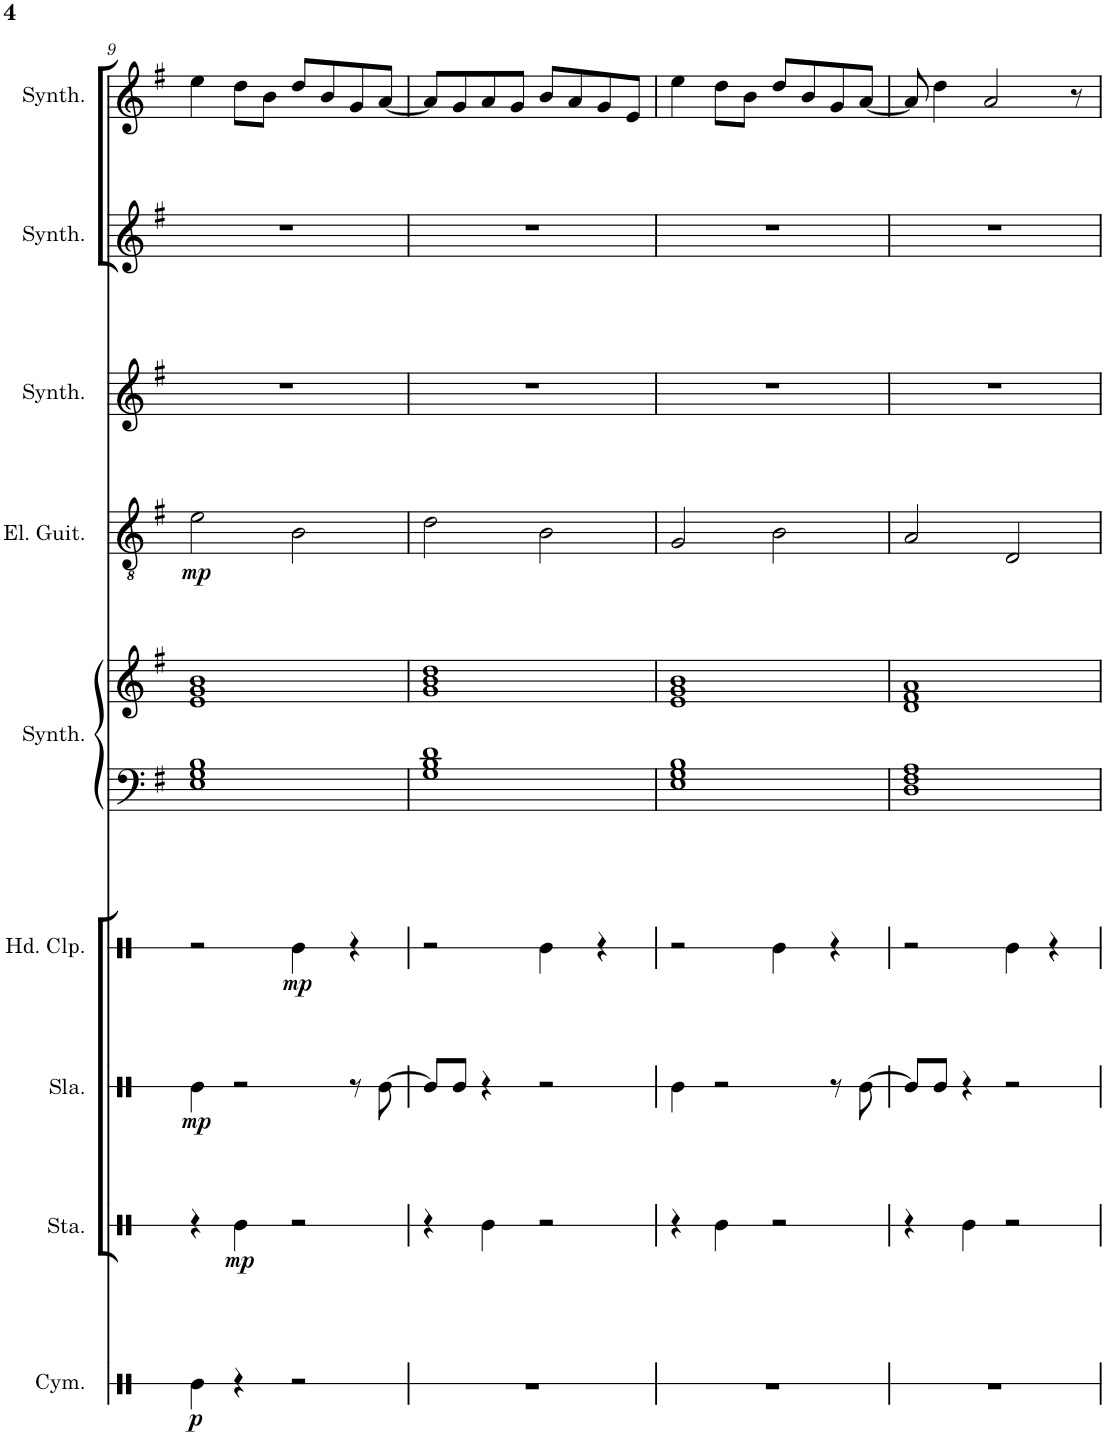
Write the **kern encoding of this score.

**kern	**dynam	**kern	**dynam	**kern	**dynam	**kern	**dynam	**kern	**kern	**kern	**dynam	**kern	**kern	**kern
*part9	*part9	*part8	*part8	*part7	*part7	*part6	*part6	*part5	*part5	*part4	*part4	*part3	*part2	*part1
*staff10	*staff10	*staff9	*staff9	*staff8	*staff8	*staff7	*staff7	*staff6	*staff5	*staff4	*staff4	*staff3	*staff2	*staff1
*I"Cymbal	*	*I"Stamp	*	*I"Slap	*	*I"Hand Clap	*	*I"Atmosphere Synthesizer	*	*I"Electric Guitar	*	*I"Pad Synthesizer	*I"Rain Synthesizer	*I"Square Synthesizer
*I'Cym.	*	*I'Sta.	*	*I'Sla.	*	*I'Hd. Clp.	*	*I'Synth.	*	*I'El. Guit.	*	*I'Synth.	*I'Synth.	*I'Synth.
!!LO:PB:g=z
*clefX	*	*clefX	*	*clefX	*	*clefX	*	*clefF4	*clefG2	*clefGv2	*	*clefG2	*clefG2	*clefG2
*k[]	*	*k[]	*	*k[]	*	*k[]	*	*k[f#]	*k[f#]	*k[f#]	*	*k[f#]	*k[f#]	*k[f#]
*M4/4	*	*M4/4	*	*M4/4	*	*M4/4	*	*M4/4	*M4/4	*M4/4	*	*M4/4	*M4/4	*M4/4
=9	=9	=9	=9	=9	=9	=9	=9	=9	=9	=9	=9	=9	=9	=9
!	!LO:DY:b	!	!	!	!LO:DY:b	!	!	!	!	!	!LO:DY:b	!	!	!
4Re\	p	4r	.	4Re\	mp	2r	.	1E 1G 1B	1e 1g 1b	2e\	mp	1r	1r	4ee\
!	!	!	!LO:DY:b	!	!	!	!	!	!	!	!	!	!	!
4r	.	4Re\	mp	2r	.	.	.	.	.	.	.	.	.	8dd\L
.	.	.	.	.	.	.	.	.	.	.	.	.	.	8b\J
!	!	!	!	!	!	!	!LO:DY:b	!	!	!	!	!	!	!
2r	.	2r	.	.	.	4Re\	mp	.	.	2B\	.	.	.	8dd/L
.	.	.	.	.	.	.	.	.	.	.	.	.	.	8b/
.	.	.	.	8r	.	4r	.	.	.	.	.	.	.	8g/
.	.	.	.	[8Re\	.	.	.	.	.	.	.	.	.	[8a/J
=10	=10	=10	=10	=10	=10	=10	=10	=10	=10	=10	=10	=10	=10	=10
1r	.	4r	.	8Re/L]	.	2r	.	1G 1B 1d	1g 1b 1dd	2d\	.	1r	1r	8a/L]
.	.	.	.	8Re/J	.	.	.	.	.	.	.	.	.	8g/
.	.	4Re\	.	4r	.	.	.	.	.	.	.	.	.	8a/
.	.	.	.	.	.	.	.	.	.	.	.	.	.	8g/J
.	.	2r	.	2r	.	4Re\	.	.	.	2B\	.	.	.	8b/L
.	.	.	.	.	.	.	.	.	.	.	.	.	.	8a/
.	.	.	.	.	.	4r	.	.	.	.	.	.	.	8g/
.	.	.	.	.	.	.	.	.	.	.	.	.	.	8e/J
=11	=11	=11	=11	=11	=11	=11	=11	=11	=11	=11	=11	=11	=11	=11
1r	.	4r	.	4Re\	.	2r	.	1E 1G 1B	1e 1g 1b	2G/	.	1r	1r	4ee\
.	.	4Re\	.	2r	.	.	.	.	.	.	.	.	.	8dd\L
.	.	.	.	.	.	.	.	.	.	.	.	.	.	8b\J
.	.	2r	.	.	.	4Re\	.	.	.	2B\	.	.	.	8dd/L
.	.	.	.	.	.	.	.	.	.	.	.	.	.	8b/
.	.	.	.	8r	.	4r	.	.	.	.	.	.	.	8g/
.	.	.	.	[8Re\	.	.	.	.	.	.	.	.	.	[8a/J
=12	=12	=12	=12	=12	=12	=12	=12	=12	=12	=12	=12	=12	=12	=12
1r	.	4r	.	8Re/L]	.	2r	.	1D 1F# 1A	1d 1f# 1a	2A/	.	1r	1r	8a/]
.	.	.	.	8Re/J	.	.	.	.	.	.	.	.	.	4dd\
.	.	4Re\	.	4r	.	.	.	.	.	.	.	.	.	.
.	.	.	.	.	.	.	.	.	.	.	.	.	.	2a/
.	.	2r	.	2r	.	4Re\	.	.	.	2D/	.	.	.	.
.	.	.	.	.	.	4r	.	.	.	.	.	.	.	.
.	.	.	.	.	.	.	.	.	.	.	.	.	.	8r
=	=	=	=	=	=	=	=	=	=	=	=	=	=	=
*-	*-	*-	*-	*-	*-	*-	*-	*-	*-	*-	*-	*-	*-	*-
